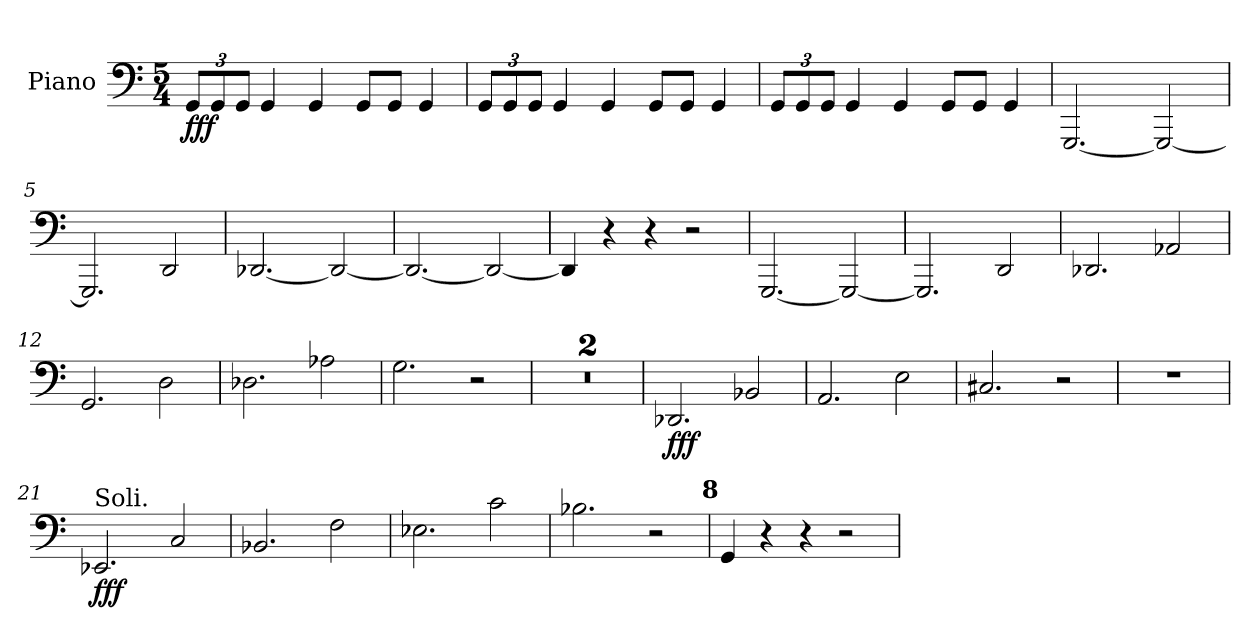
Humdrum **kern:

**kern	**dynam
*part1	*part1
*staff1	*staff1
*I"Piano	*
*I'Pno.	*
*clefF4	*
*k[]	*
*M5/4	*
*MM150	*
*Xbrackettup	*
=1	=1
!	!LO:DY:b
12GG/L	fff
12GG/	.
12GG/J	.
4GG/	.
4GG/	.
8GG/L	.
8GG/J	.
4GG/	.
=2	=2
12GG/L	.
12GG/	.
12GG/J	.
4GG/	.
4GG/	.
8GG/L	.
8GG/J	.
4GG/	.
=3	=3
12GG/L	.
12GG/	.
12GG/J	.
4GG/	.
4GG/	.
8GG/L	.
8GG/J	.
4GG/	.
=4	=4
[2.GGG/	.
2GGG/_	.
=5	=5
2.GGG/]	.
2DD/	.
!!LO:LB:g=z
=6	=6
[2.DD-X/	.
2DD-/_	.
=7	=7
2.DD-/_	.
2DD-/_	.
=8	=8
4DD-/]	.
4r	.
4r	.
2r	.
=9	=9
[2.GGG/	.
2GGG/_	.
=10	=10
2.GGG/]	.
2DD/	.
=11	=11
2.DD-X/	.
2AA-X/	.
!!LO:LB:g=z
=12	=12
2.GG/	.
2D\	.
=13	=13
2.D-X\	.
2A-X\	.
=14	=14
2.G\	.
2r	.
=15	=15
4%5r	.
=16	=16
4%5r	.
!!LO:LB:g=z
=17	=17
!	!LO:DY:b
2.DD-X/	fff
2BB-X/	.
=18	=18
2.AA/	.
2E\	.
=19	=19
2.C#X/	.
2r	.
=20	=20
4%5r	.
=21	=21
!LO:TX:a:t=Soli.	!
!	!LO:DY:b
2.EE-X/	fff
2C/	.
=22	=22
2.BB-X/	.
2F\	.
=23	=23
2.E-X\	.
2c\	.
=24	=24
2.B-X\	.
2r	.
!!LO:REH:place=s1:a:B:enc=none:fs=14:t=8
=25	=25
4GG/	.
4r	.
4r	.
2r	.
=	=
*-	*-
